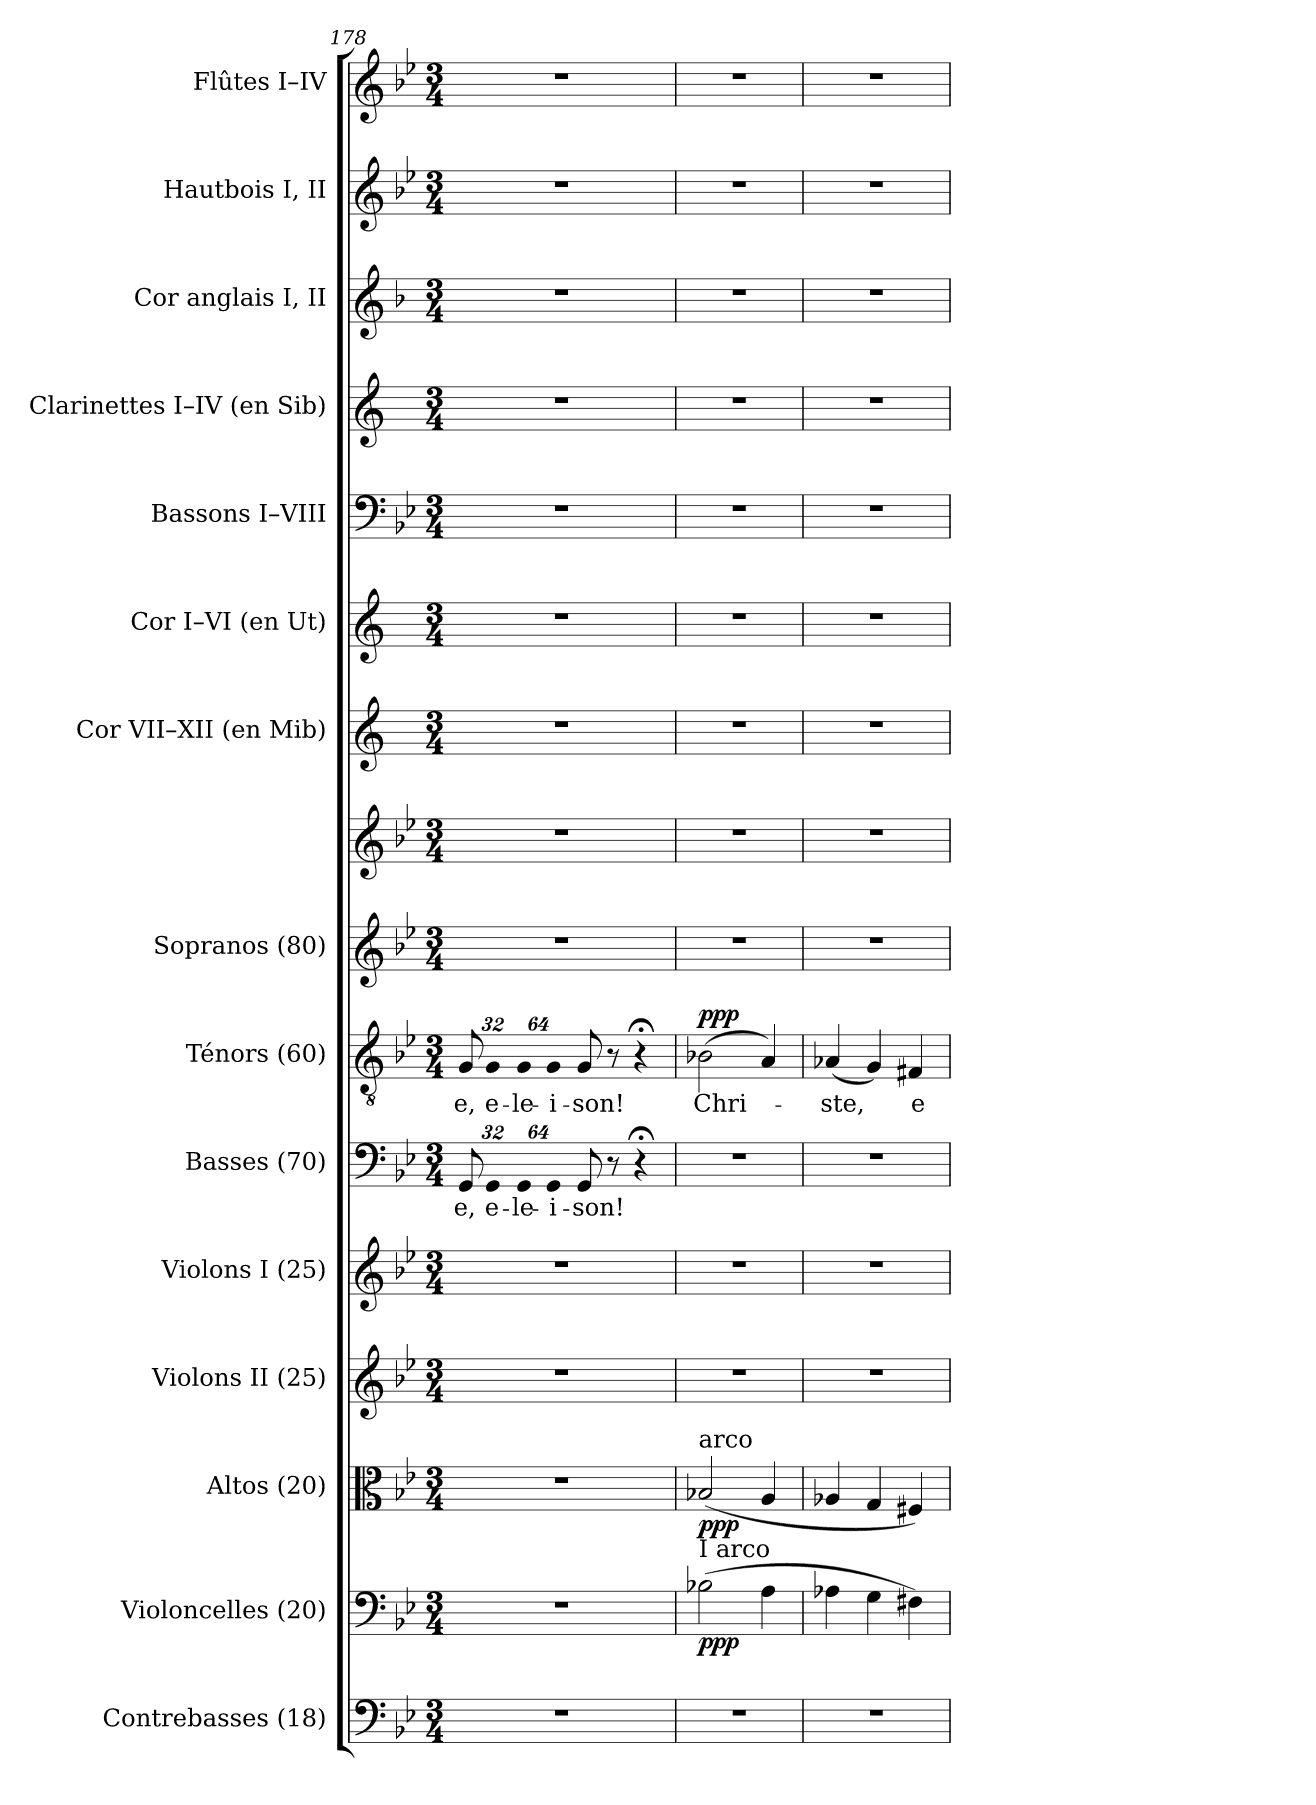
**kern	**kern	**dynam	**kern	**dynam	**kern	**kern	**kern	**text	**kern	**text	**dynam	**kern	**kern	**kern	**kern	**kern	**kern	**kern	**kern	**kern
*part15	*part14	*part14	*part13	*part13	*part12	*part11	*part10	*part10	*part9	*part9	*part9	*part8	*part8	*part7	*part6	*part5	*part4	*part3	*part2	*part1
*staff16	*staff15	*staff15	*staff14	*staff14	*staff13	*staff12	*staff11	*staff11	*staff10	*staff10	*staff10	*staff9	*staff8	*staff7	*staff6	*staff5	*staff4	*staff3	*staff2	*staff1
*I"Contrebasses (18)	*I"Violoncelles (20)	*	*I"Altos (20)	*	*I"Violons II (25)	*I"Violons I (25)	*I"Basses (70)	*	*I"Ténors (60)	*	*	*I"Sopranos (80)	*	*I"Cor VII–XII (en Mib)	*I"Cor I–VI (en Ut)	*I"Bassons I–VIII	*I"Clarinettes I–IV (en Sib)	*I"Cor anglais I, II	*I"Hautbois I, II	*I"Flûtes I–IV
*I'Cb.	*I'Vlles	*	*I'Altos	*	*I'Vns II	*I'Vns I	*I'Basses	*	*I'Tén.	*	*	*I'Sopr.	*	*I'Cor (Mib)	*I'Cor (Ut)	*I'Bns	*I'Cl. (Sib)	*I'C. a.	*I'Hb.	*I'Fl.
*clefF4	*clefF4	*	*clefC3	*	*clefG2	*clefG2	*clefF4	*	*clefGv2	*	*	*clefG2	*clefG2	*clefG2	*clefG2	*clefF4	*clefG2	*clefG2	*clefG2	*clefG2
*ITrd7c12	*	*	*	*	*	*	*	*	*ITrd7c12	*	*	*	*	*ITrd5c9	*ITrd7c12	*	*ITrd1c2	*ITrd4c7	*	*
*k[b-e-]	*k[b-e-]	*	*k[b-e-]	*	*k[b-e-]	*k[b-e-]	*k[b-e-]	*	*k[b-e-]	*	*	*k[b-e-]	*k[b-e-]	*k[b-e-a-]	*k[]	*k[b-e-]	*k[b-e-]	*k[b-e-]	*k[b-e-]	*k[b-e-]
*B-:	*B-:	*	*B-:	*	*B-:	*B-:	*B-:	*	*B-:	*	*	*B-:	*B-:	*E-:	*C:	*B-:	*B-:	*B-:	*B-:	*B-:
*M3/4	*M3/4	*	*M3/4	*	*M3/4	*M3/4	*M3/4	*	*M3/4	*	*	*M3/4	*M3/4	*M3/4	*M3/4	*M3/4	*M3/4	*M3/4	*M3/4	*M3/4
=178	=178	=178	=178	=178	=178	=178	=178	=178	=178	=178	=178	=178	=178	=178	=178	=178	=178	=178	=178	=178
!LO:N:vis=1	!LO:N:vis=1	!	!LO:N:vis=1	!	!LO:N:vis=1	!LO:N:vis=1	!	!	!	!	!	!	!	!	!	!	!	!	!	!
!	!	!	!	!	!	!	!	!LO:LY:b:color=#000000	!	!	!	!	!	!	!	!	!	!	!	!
!	!	!	!	!	!	!	!	!	!	!LO:LY:b:color=#000000	!	!LO:N:vis=1	!LO:N:vis=1	!LO:N:vis=1	!LO:N:vis=1	!LO:N:vis=1	!LO:N:vis=1	!LO:N:vis=1	!LO:N:vis=1	!LO:N:vis=1
2.r	2.r	.	2.r	.	2.r	2.r	8GGi/	-e,	8GGi/	-e,	.	2.r	2.r	2.r	2.r	2.r	2.r	2.r	2.r	2.r
*	*	*	*	*	*	*	*Xbrackettup	*	*	*	*	*	*	*	*	*	*	*	*	*
!	!	!	!	!	!	!	!LO:N:vis=16	!	!	!	!	!	!	!	!	!	!	!	!	!
!	!	!	!	!	!	!	!	!LO:LY:b:color=#000000	!	!	!	!	!	!	!	!	!	!	!	!
*	*	*	*	*	*	*	*	*	*Xbrackettup	*	*	*	*	*	*	*	*	*	*	*
!	!	!	!	!	!	!	!	!	!LO:N:vis=16	!	!	!	!	!	!	!	!	!	!	!
!	!	!	!	!	!	!	!	!	!	!LO:LY:b:color=#000000	!	!	!	!	!	!	!	!	!	!
.	.	.	.	.	.	.	512%21GGi/	e-	512%21GGi/	e-	.	.	.	.	.	.	.	.	.	.
!	!	!	!	!	!	!	!LO:N:vis=16	!	!	!	!	!	!	!	!	!	!	!	!	!
!	!	!	!	!	!	!	!	!LO:LY:b:color=#000000	!LO:N:vis=16	!	!	!	!	!	!	!	!	!	!	!
!	!	!	!	!	!	!	!	!	!	!LO:LY:b:color=#000000	!	!	!	!	!	!	!	!	!	!
.	.	.	.	.	.	.	1024%43GGi/	-le-	1024%43GGi/	-le-	.	.	.	.	.	.	.	.	.	.
!	!	!	!	!	!	!	!LO:N:vis=16	!	!	!	!	!	!	!	!	!	!	!	!	!
!	!	!	!	!	!	!	!	!LO:LY:b:color=#000000	!LO:N:vis=16	!	!	!	!	!	!	!	!	!	!	!
!	!	!	!	!	!	!	!	!	!	!LO:LY:b:color=#000000	!	!	!	!	!	!	!	!	!	!
.	.	.	.	.	.	.	1024%43GGi/	-i-	1024%43GGi/	-i-	.	.	.	.	.	.	.	.	.	.
!	!	!	!	!	!	!	!	!LO:LY:b:color=#000000	!	!	!	!	!	!	!	!	!	!	!	!
!	!	!	!	!	!	!	!	!	!	!LO:LY:b:color=#000000	!	!	!	!	!	!	!	!	!	!
.	.	.	.	.	.	.	8GGi/	-son!	8GGi/	-son!	.	.	.	.	.	.	.	.	.	.
.	.	.	.	.	.	.	8r	.	8r	.	.	.	.	.	.	.	.	.	.	.
.	.	.	.	.	.	.	4r;	.	4r;	.	.	.	.	.	.	.	.	.	.	.
=179	=179	=179	=179	=179	=179	=179	=179	=179	=179	=179	=179	=179	=179	=179	=179	=179	=179	=179	=179	=179
!LO:N:vis=1	!	!	!	!	!LO:N:vis=1	!LO:N:vis=1	!LO:N:vis=1	!	!	!	!	!	!	!	!	!	!	!	!	!
!	!	!	!LO:TX:a:t=arco	!	!	!	!	!	!	!	!	!	!	!	!	!	!	!	!	!
!	!LO:TX:a:t=I arco	!	!	!	!	!	!	!	!	!	!	!	!	!	!	!	!	!	!	!
!	!	!	!	!	!	!	!	!	!	!LO:LY:b:color=#000000	!	!LO:N:vis=1	!LO:N:vis=1	!LO:N:vis=1	!LO:N:vis=1	!LO:N:vis=1	!LO:N:vis=1	!LO:N:vis=1	!LO:N:vis=1	!LO:N:vis=1
2.r	(2B-Xi\	ppp	(2B-Xi/	ppp	2.r	2.r	2.r	.	(2BB-Xi\	Chri-	ppp	2.r	2.r	2.r	2.r	2.r	2.r	2.r	2.r	2.r
.	4Ai\	.	4Ai/	.	.	.	.	.	4AAi/)	.	.	.	.	.	.	.	.	.	.	.
=180	=180	=180	=180	=180	=180	=180	=180	=180	=180	=180	=180	=180	=180	=180	=180	=180	=180	=180	=180	=180
!LO:N:vis=1	!	!	!	!	!LO:N:vis=1	!LO:N:vis=1	!LO:N:vis=1	!	!	!	!	!	!	!	!	!	!	!	!	!
!	!	!	!	!	!	!	!	!	!	!LO:LY:b:color=#000000	!	!LO:N:vis=1	!LO:N:vis=1	!LO:N:vis=1	!LO:N:vis=1	!LO:N:vis=1	!LO:N:vis=1	!LO:N:vis=1	!LO:N:vis=1	!LO:N:vis=1
2.r	4A-Xi\	.	4A-Xi/	.	2.r	2.r	2.r	.	(4AA-Xi/	-ste,	.	2.r	2.r	2.r	2.r	2.r	2.r	2.r	2.r	2.r
.	4Gi\	.	4Gi/	.	.	.	.	.	4GGi/)	.	.	.	.	.	.	.	.	.	.	.
!	!	!	!	!	!	!	!	!	!	!LO:LY:b:color=#000000	!	!	!	!	!	!	!	!	!	!
.	4F#Xi\)	.	4F#Xi/)	.	.	.	.	.	4FF#Xi/	e-	.	.	.	.	.	.	.	.	.	.
=	=	=	=	=	=	=	=	=	=	=	=	=	=	=	=	=	=	=	=	=
*-	*-	*-	*-	*-	*-	*-	*-	*-	*-	*-	*-	*-	*-	*-	*-	*-	*-	*-	*-	*-
